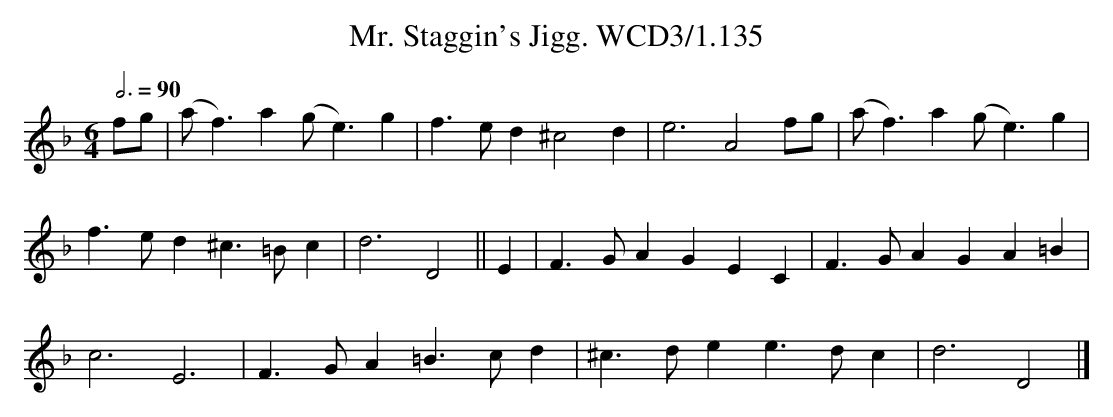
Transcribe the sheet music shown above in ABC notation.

X:1
T:Mr. Staggin's Jigg. WCD3/1.135
M:6/4
L:1/4
Q:3/4=90
K:Dm
f/g/|(a/f3/)a (g/e3/)g|f3/e/d ^c2d|\
e3 A2f/g/|(a/f3/)a (g/e3/)g|
f3/e/d ^c3/=B/c|d3D2||E|\
F3/G/A GEC|F3/G/AGA=B|
c3E3|F3/G/A =B3/c/d|^c3/d/e e3/d/c|d3D2|]
